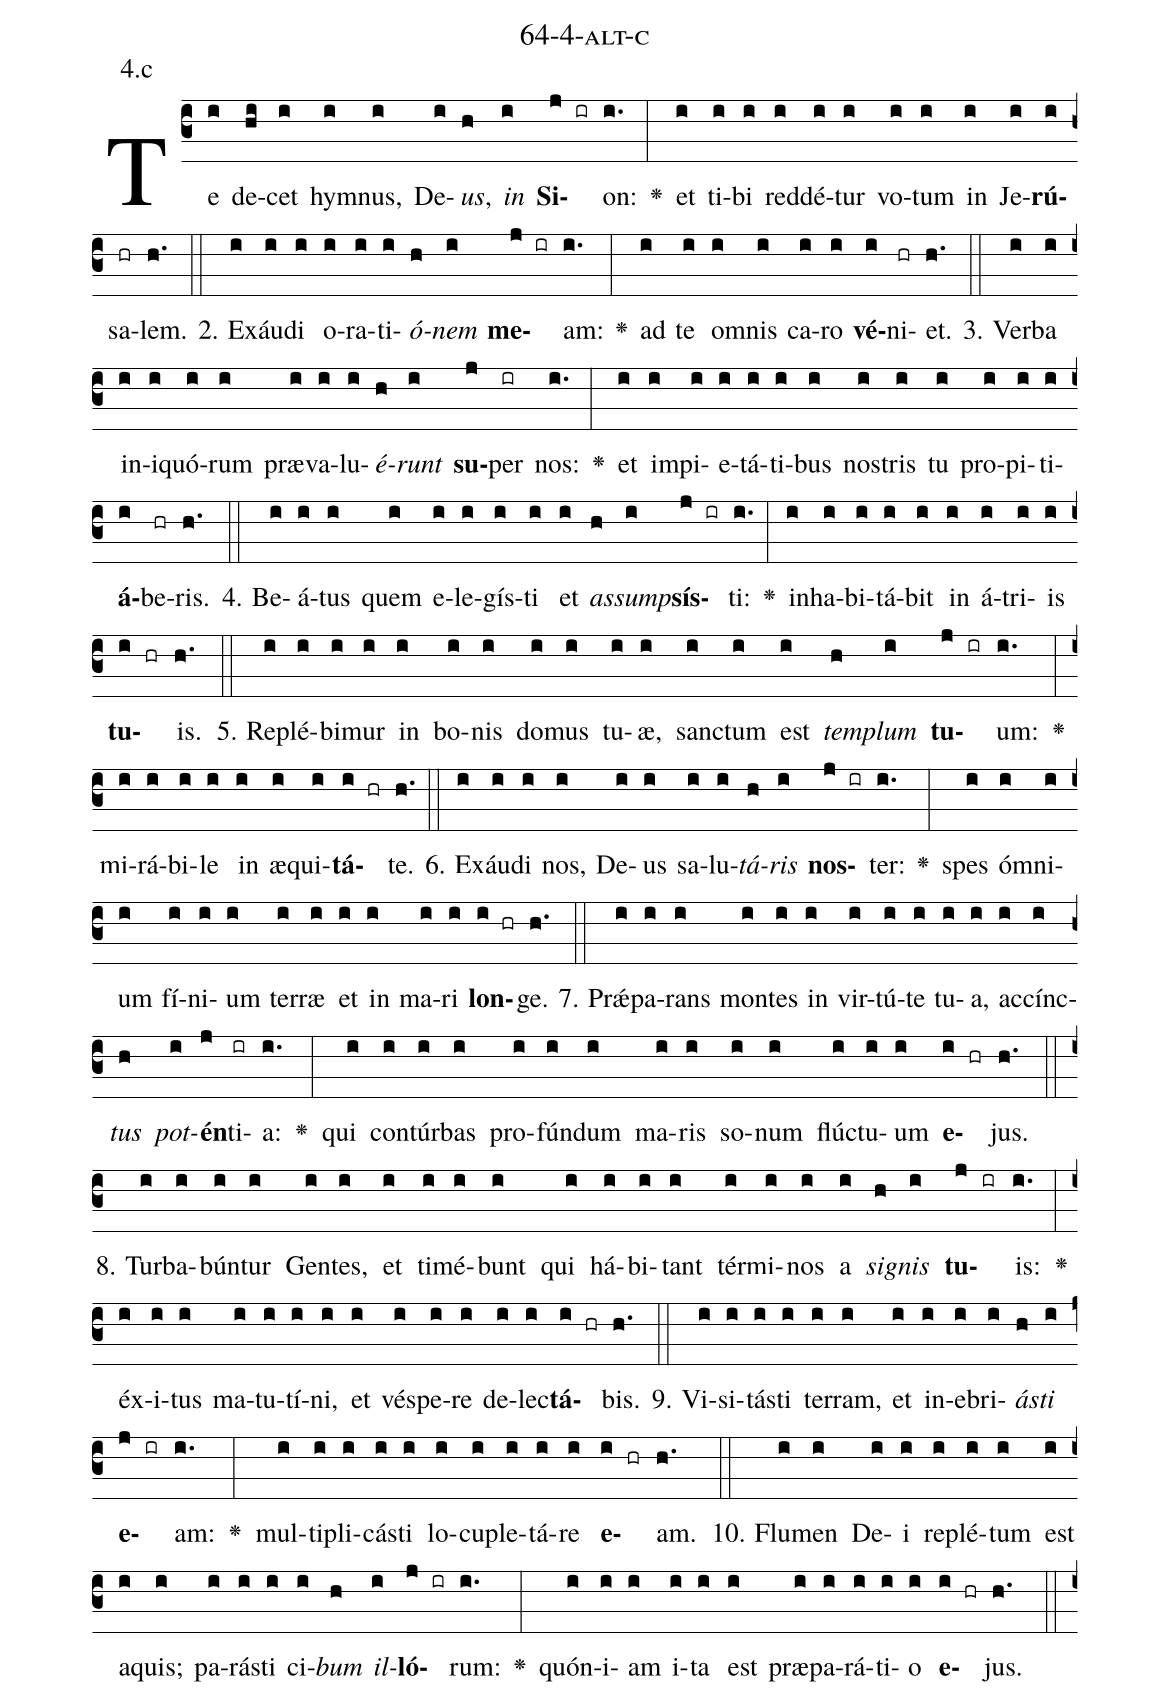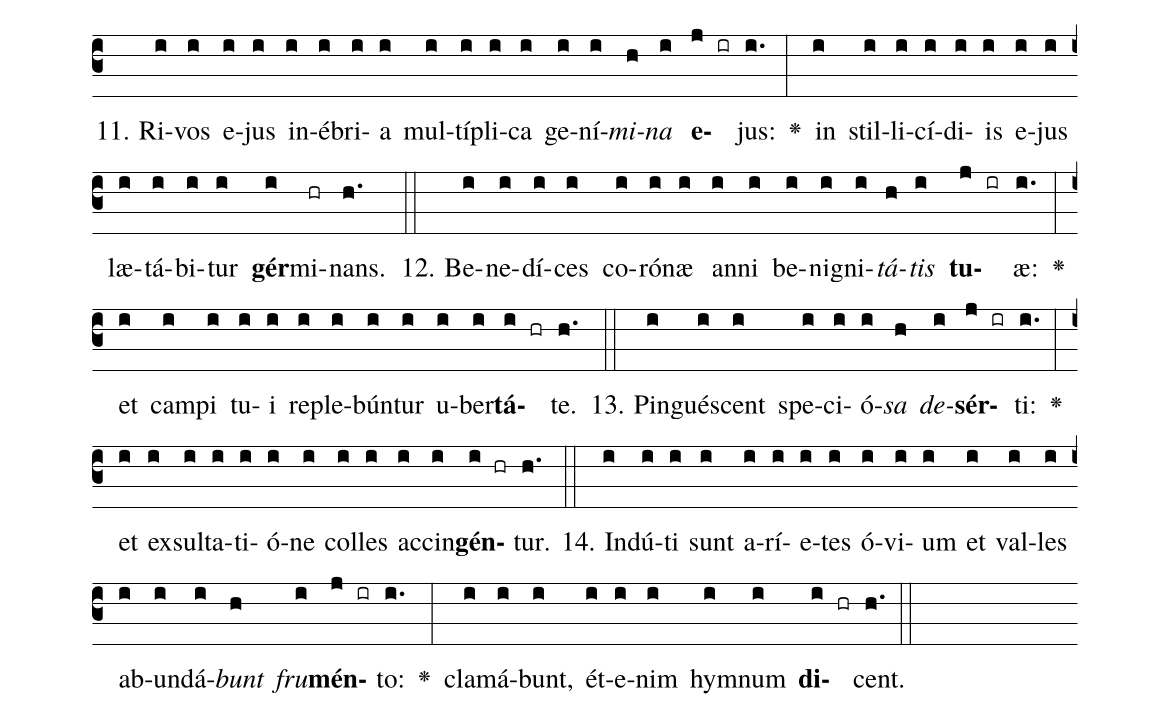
name: 64-4-alt-c;
annotation: 4.c;
%%
(c3)Te(i) de(hi)cet(i) hym(i)nus,(i) De(i)<i>us</i>,(h) <i>in</i>(i) <b>Si</b>(j ir)on:(i.) <v>\greheightstar</v>(:) et(i) ti(i)bi(i) red(i)dé(i)tur(i) vo(i)tum(i) in(i) Je(i)<b>rú</b>(i)sa(hr)lem.(h.) (::)
2. Ex(i)áu(i)di(i) o(i)ra(i)ti(i)<i>ó</i>(h)<i>nem</i>(i) <b>me</b>(j ir)am:(i.) <v>\greheightstar</v>(:) ad(i) te(i) om(i)nis(i) ca(i)ro(i) <b>vé</b>(i)ni(hr)et.(h.) (::)
3. Ver(i)ba(i) in(i)i(i)quó(i)rum(i) præ(i)va(i)lu(i)<i>é</i>(h)<i>runt</i>(i) <b>su</b>(j)per(ir) nos:(i.) <v>\greheightstar</v>(:) et(i) im(i)pi(i)e(i)tá(i)ti(i)bus(i) nos(i)tris(i) tu(i) pro(i)pi(i)ti(i)<b>á</b>(i)be(hr)ris.(h.) (::)
4. Be(i)á(i)tus(i) quem(i) e(i)le(i)gís(i)ti(i) et(i) <i>as</i>(h)<i>sump</i>(i)<b>sís</b>(j ir)ti:(i.) <v>\greheightstar</v>(:) in(i)ha(i)bi(i)tá(i)bit(i) in(i) á(i)tri(i)is(i) <b>tu</b>(i hr)is.(h.) (::)
5. Re(i)plé(i)bi(i)mur(i) in(i) bo(i)nis(i) do(i)mus(i) tu(i)æ,(i) sanc(i)tum(i) est(i) <i>tem</i>(h)<i>plum</i>(i) <b>tu</b>(j ir)um:(i.) <v>\greheightstar</v>(:) mi(i)rá(i)bi(i)le(i) in(i) æ(i)qui(i)<b>tá</b>(i hr)te.(h.) (::)
6. Ex(i)áu(i)di(i) nos,(i) De(i)us(i) sa(i)lu(i)<i>tá</i>(h)<i>ris</i>(i) <b>nos</b>(j ir)ter:(i.) <v>\greheightstar</v>(:) spes(i) óm(i)ni(i)um(i) fí(i)ni(i)um(i) ter(i)ræ(i) et(i) in(i) ma(i)ri(i) <b>lon</b>(i hr)ge.(h.) (::)
7. Prǽ(i)pa(i)rans(i) mon(i)tes(i) in(i) vir(i)tú(i)te(i) tu(i)a,(i) ac(i)cínc(i)<i>tus</i>(h) <i>pot</i>(i)<b>én</b>(j)ti(ir)a:(i.) <v>\greheightstar</v>(:) qui(i) con(i)túr(i)bas(i) pro(i)fún(i)dum(i) ma(i)ris(i) so(i)num(i) flúc(i)tu(i)um(i) <b>e</b>(i hr)jus.(h.) (::)
8. Tur(i)ba(i)bún(i)tur(i) Gen(i)tes,(i) et(i) ti(i)mé(i)bunt(i) qui(i) há(i)bi(i)tant(i) tér(i)mi(i)nos(i) a(i) <i>si</i>(h)<i>gnis</i>(i) <b>tu</b>(j ir)is:(i.) <v>\greheightstar</v>(:) éx(i)i(i)tus(i) ma(i)tu(i)tí(i)ni,(i) et(i) vés(i)pe(i)re(i) de(i)lec(i)<b>tá</b>(i hr)bis.(h.) (::)
9. Vi(i)si(i)tás(i)ti(i) ter(i)ram,(i) et(i) in(i)e(i)bri(i)<i>ás</i>(h)<i>ti</i>(i) <b>e</b>(j ir)am:(i.) <v>\greheightstar</v>(:) mul(i)ti(i)pli(i)cás(i)ti(i) lo(i)cu(i)ple(i)tá(i)re(i) <b>e</b>(i hr)am.(h.) (::)
10. Flu(i)men(i) De(i)i(i) re(i)plé(i)tum(i) est(i) a(i)quis;(i) pa(i)rás(i)ti(i) ci(i)<i>bum</i>(h) <i>il</i>(i)<b>ló</b>(j ir)rum:(i.) <v>\greheightstar</v>(:) quón(i)i(i)am(i) i(i)ta(i) est(i) præ(i)pa(i)rá(i)ti(i)o(i) <b>e</b>(i hr)jus.(h.) (::)
11. Ri(i)vos(i) e(i)jus(i) in(i)é(i)bri(i)a(i) mul(i)tí(i)pli(i)ca(i) ge(i)ní(i)<i>mi</i>(h)<i>na</i>(i) <b>e</b>(j ir)jus:(i.) <v>\greheightstar</v>(:) in(i) stil(i)li(i)cí(i)di(i)is(i) e(i)jus(i) læ(i)tá(i)bi(i)tur(i) <b>gér</b>(i)mi(hr)nans.(h.) (::)
12. Be(i)ne(i)dí(i)ces(i) co(i)ró(i)næ(i) an(i)ni(i) be(i)ni(i)gni(i)<i>tá</i>(h)<i>tis</i>(i) <b>tu</b>(j ir)æ:(i.) <v>\greheightstar</v>(:) et(i) cam(i)pi(i) tu(i)i(i) re(i)ple(i)bún(i)tur(i) u(i)ber(i)<b>tá</b>(i hr)te.(h.) (::)
13. Pin(i)gué(i)scent(i) spe(i)ci(i)ó(i)<i>sa</i>(h) <i>de</i>(i)<b>sér</b>(j ir)ti:(i.) <v>\greheightstar</v>(:) et(i) ex(i)sul(i)ta(i)ti(i)ó(i)ne(i) col(i)les(i) ac(i)cin(i)<b>gén</b>(i hr)tur.(h.) (::)
14. Ind(i)ú(i)ti(i) sunt(i) a(i)rí(i)e(i)tes(i) ó(i)vi(i)um(i) et(i) val(i)les(i) ab(i)un(i)dá(i)<i>bunt</i>(h) <i>fru</i>(i)<b>mén</b>(j ir)to:(i.) <v>\greheightstar</v>(:) cla(i)má(i)bunt,(i) ét(i)e(i)nim(i) hym(i)num(i) <b>di</b>(i hr)cent.(h.) (::)
